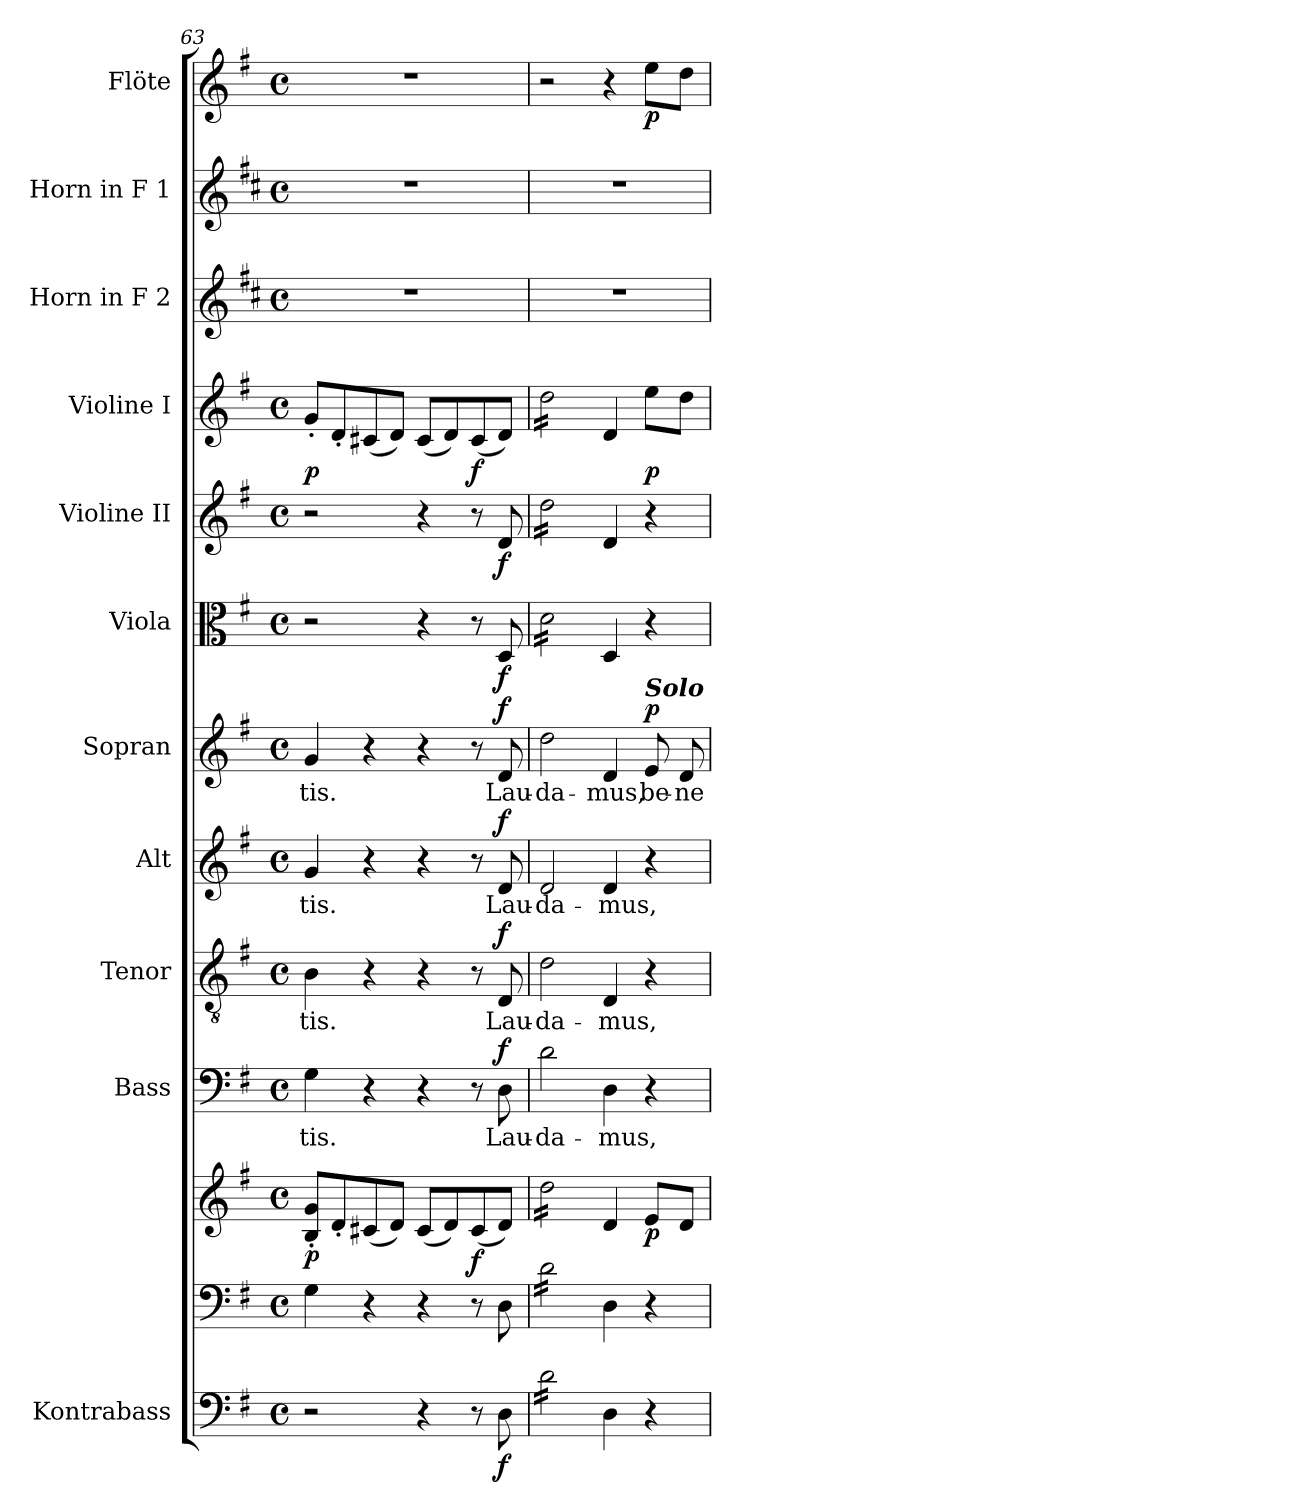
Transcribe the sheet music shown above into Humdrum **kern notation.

**kern	**dynam	**kern	**kern	**dynam	**kern	**text	**dynam	**kern	**text	**dynam	**kern	**text	**dynam	**kern	**text	**dynam	**kern	**dynam	**kern	**dynam	**kern	**dynam	**kern	**kern	**kern	**dynam
*part12	*part12	*part11	*part11	*part11	*part10	*part10	*part10	*part9	*part9	*part9	*part8	*part8	*part8	*part7	*part7	*part7	*part6	*part6	*part5	*part5	*part4	*part4	*part3	*part2	*part1	*part1
*staff13	*staff13	*staff12	*staff11	*staff11/12	*staff10	*staff10	*staff10	*staff9	*staff9	*staff9	*staff8	*staff8	*staff8	*staff7	*staff7	*staff7	*staff6	*staff6	*staff5	*staff5	*staff4	*staff4	*staff3	*staff2	*staff1	*staff1
*I"Kontrabass	*	*	*	*	*I"Bass	*	*	*I"Tenor	*	*	*I"Alt	*	*	*I"Sopran	*	*	*I"Viola	*	*I"Violine II	*	*I"Violine I	*	*I"Horn in F 2	*I"Horn in F 1	*I"Flöte	*
*I'Kb.	*	*	*	*	*I'B.	*	*	*I'T.	*	*	*I'A.	*	*	*I'S.	*	*	*I'Vla.	*	*I'Vl. II	*	*I'Vl. I	*	*	*	*I'Fl.	*
*clefF4	*	*clefF4	*clefG2	*	*clefF4	*	*	*clefGv2	*	*	*clefG2	*	*	*clefG2	*	*	*clefC3	*	*clefG2	*	*clefG2	*	*clefG2	*clefG2	*clefG2	*
*ITrd7c12	*	*	*	*	*	*	*	*	*	*	*	*	*	*	*	*	*	*	*	*	*	*	*ITrd4c7	*ITrd4c7	*	*
*k[f#]	*	*k[f#]	*k[f#]	*	*k[f#]	*	*	*k[f#]	*	*	*k[f#]	*	*	*k[f#]	*	*	*k[f#]	*	*k[f#]	*	*k[f#]	*	*k[f#]	*k[f#]	*k[f#]	*
*G:	*	*G:	*G:	*	*G:	*	*	*G:	*	*	*G:	*	*	*G:	*	*	*G:	*	*G:	*	*G:	*	*G:	*G:	*G:	*
*M4/4	*	*M4/4	*M4/4	*	*M4/4	*	*	*M4/4	*	*	*M4/4	*	*	*M4/4	*	*	*M4/4	*	*M4/4	*	*M4/4	*	*M4/4	*M4/4	*M4/4	*
*met(c)	*	*met(c)	*met(c)	*	*met(c)	*	*	*met(c)	*	*	*met(c)	*	*	*met(c)	*	*	*met(c)	*	*met(c)	*	*met(c)	*	*met(c)	*met(c)	*met(c)	*
=63	=63	=63	=63	=63	=63	=63	=63	=63	=63	=63	=63	=63	=63	=63	=63	=63	=63	=63	=63	=63	=63	=63	=63	=63	=63	=63
!	!	!	!	!LO:DY:b	!	!LO:LY:b	!	!	!LO:LY:b	!	!	!LO:LY:b	!	!	!LO:LY:b	!	!	!	!	!	!	!LO:DY:b	!	!	!	!
2r	.	4G\	8B/'< 8g/'<L	p	4G\	-tis.	.	4B\	-tis.	.	4g/	-tis.	.	4g/	-tis.	.	2r	.	2r	.	8g'</L	p	1r	1r	1r	.
.	.	.	8d'</	.	.	.	.	.	.	.	.	.	.	.	.	.	.	.	.	.	8d'</	.	.	.	.	.
.	.	4r	(<8c#X/	.	4r	.	.	4r	.	.	4r	.	.	4r	.	.	.	.	.	.	(<8c#X/	.	.	.	.	.
.	.	.	8d/J)	.	.	.	.	.	.	.	.	.	.	.	.	.	.	.	.	.	8d/J)	.	.	.	.	.
4r	.	4r	(<8c#/L	.	4r	.	.	4r	.	.	4r	.	.	4r	.	.	4r	.	4r	.	(<8c#/L	.	.	.	.	.
.	.	.	8d/)	.	.	.	.	.	.	.	.	.	.	.	.	.	.	.	.	.	8d/)	.	.	.	.	.
!	!	!	!	!LO:DY:b	!	!	!	!	!	!	!	!	!	!	!	!	!	!	!	!	!	!LO:DY:b	!	!	!	!
8r	.	8r	(<8c#/	f	8r	.	.	8r	.	.	8r	.	.	8r	.	.	8r	.	8r	.	(<8c#/	f	.	.	.	.
!	!LO:DY:b	!	!	!	!	!LO:LY:b	!LO:DY:a	!	!LO:LY:b	!LO:DY:a	!	!LO:LY:b	!LO:DY:a	!	!LO:LY:b	!LO:DY:a	!	!LO:DY:b	!	!LO:DY:b	!	!	!	!	!	!
8DD\	f	8D\	8d/J)	.	8D\	Lau-	f	8D/	Lau-	f	8d/	Lau-	f	8d/	Lau-	f	8D/	f	8d/	f	8d/J)	.	.	.	.	.
=64	=64	=64	=64	=64	=64	=64	=64	=64	=64	=64	=64	=64	=64	=64	=64	=64	=64	=64	=64	=64	=64	=64	=64	=64	=64	=64
!	!	!	!	!	!	!LO:LY:b	!	!	!LO:LY:b	!	!	!LO:LY:b	!	!	!LO:LY:b	!	!	!	!	!	!	!	!	!	!	!
*tremolo	*	*	*	*	*	*	*	*	*	*	*	*	*	*	*	*	*	*	*	*	*	*	*	*	*	*
*	*	*tremolo	*	*	*	*	*	*	*	*	*	*	*	*	*	*	*	*	*	*	*	*	*	*	*	*
*	*	*	*tremolo	*	*	*	*	*	*	*	*	*	*	*	*	*	*	*	*	*	*	*	*	*	*	*
*	*	*	*	*	*	*	*	*	*	*	*	*	*	*	*	*	*tremolo	*	*	*	*	*	*	*	*	*
*	*	*	*	*	*	*	*	*	*	*	*	*	*	*	*	*	*	*	*tremolo	*	*	*	*	*	*	*
*	*	*	*	*	*	*	*	*	*	*	*	*	*	*	*	*	*	*	*	*	*tremolo	*	*	*	*	*
16D\LL	.	16d\LL	16dd\LL	.	2d\	-da-	.	2d\	-da-	.	2d/	-da-	.	2dd\	-da-	.	16d\LL	.	16dd\LL	.	16dd\LL	.	1r	1r	2r	.
16D\	.	16d\	16dd\	.	.	.	.	.	.	.	.	.	.	.	.	.	16d\	.	16dd\	.	16dd\	.	.	.	.	.
16D\	.	16d\	16dd\	.	.	.	.	.	.	.	.	.	.	.	.	.	16d\	.	16dd\	.	16dd\	.	.	.	.	.
16D\	.	16d\	16dd\	.	.	.	.	.	.	.	.	.	.	.	.	.	16d\	.	16dd\	.	16dd\	.	.	.	.	.
16D\	.	16d\	16dd\	.	.	.	.	.	.	.	.	.	.	.	.	.	16d\	.	16dd\	.	16dd\	.	.	.	.	.
16D\	.	16d\	16dd\	.	.	.	.	.	.	.	.	.	.	.	.	.	16d\	.	16dd\	.	16dd\	.	.	.	.	.
16D\	.	16d\	16dd\	.	.	.	.	.	.	.	.	.	.	.	.	.	16d\	.	16dd\	.	16dd\	.	.	.	.	.
16D\JJ	.	16d\JJ	16dd\JJ	.	.	.	.	.	.	.	.	.	.	.	.	.	16d\JJ	.	16dd\JJ	.	16dd\JJ	.	.	.	.	.
*	*	*	*	*	*	*	*	*	*	*	*	*	*	*	*	*	*	*	*	*	*Xtremolo	*	*	*	*	*
*	*	*	*	*	*	*	*	*	*	*	*	*	*	*	*	*	*	*	*Xtremolo	*	*	*	*	*	*	*
*	*	*	*	*	*	*	*	*	*	*	*	*	*	*	*	*	*Xtremolo	*	*	*	*	*	*	*	*	*
*	*	*	*Xtremolo	*	*	*	*	*	*	*	*	*	*	*	*	*	*	*	*	*	*	*	*	*	*	*
*	*	*Xtremolo	*	*	*	*	*	*	*	*	*	*	*	*	*	*	*	*	*	*	*	*	*	*	*	*
*Xtremolo	*	*	*	*	*	*	*	*	*	*	*	*	*	*	*	*	*	*	*	*	*	*	*	*	*	*
!	!	!	!	!	!	!LO:LY:b	!	!	!LO:LY:b	!	!	!LO:LY:b	!	!	!LO:LY:b	!	!	!	!	!	!	!	!	!	!	!
4DD\	.	4D\	4d/	.	4D\	-mus,	.	4D/	-mus,	.	4d/	-mus,	.	4d/	-mus,	.	4D/	.	4d/	.	4d/	.	.	.	4r	.
!	!	!	!	!	!	!	!	!	!	!	!	!	!	!LO:TX:a:Bi:t=Solo	!	!	!	!	!	!	!	!	!	!	!	!
!	!	!	!	!LO:DY:b	!	!	!	!	!	!	!	!	!	!	!LO:LY:b	!LO:DY:a	!	!	!	!	!	!LO:DY:b	!	!	!	!LO:DY:b
4r	.	4r	8e/L	p	4r	.	.	4r	.	.	4r	.	.	8e/	be-	p	4r	.	4r	.	8ee\L	p	.	.	8ee\L	p
!	!	!	!	!	!	!	!	!	!	!	!	!	!	!	!LO:LY:b	!	!	!	!	!	!	!	!	!	!	!
.	.	.	8d/J	.	.	.	.	.	.	.	.	.	.	8d/	-ne-	.	.	.	.	.	8dd\J	.	.	.	8dd\J	.
=	=	=	=	=	=	=	=	=	=	=	=	=	=	=	=	=	=	=	=	=	=	=	=	=	=	=
*-	*-	*-	*-	*-	*-	*-	*-	*-	*-	*-	*-	*-	*-	*-	*-	*-	*-	*-	*-	*-	*-	*-	*-	*-	*-	*-
